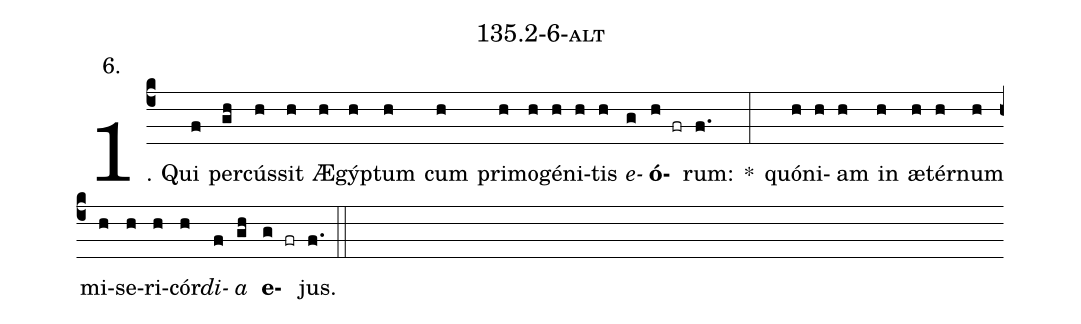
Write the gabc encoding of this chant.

name: 135.2-6-alt;
annotation: 6.;
%%
(c4)1. Qui(f) per(gh)cús(h)sit(h) Æ(h)gýp(h)tum(h) cum(h) pri(h)mo(h)gé(h)ni(h)tis(h) <i>e</i>(g)<b>ó</b>(h fr)rum:(f.) *(:) quón(h)i(h)am(h) in(h) æ(h)tér(h)num(h) mi(h)se(h)ri(h)cór(h)<i>di</i>(f)<i>a</i>(gh) <b>e</b>(g fr)jus.(f.) (::)
